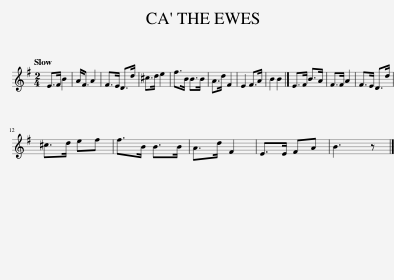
X:1
L:1/8
Q:1/4=120
M:2/4
I:linebreak $
K:Emin
V:1 treble
V:1
 E>F B2 | A<F A2 | F>E D>d | ^c>d e2 | f>B B>B | %5
 A>d F2 | E2 F>A | B2 B2 |] E>F B>A | F>F A2 | %10
 F>E D>d |$ ^c>d ef | f>B B>B | A>d F2 | E>E FA | %15
 B3 z |] %16
